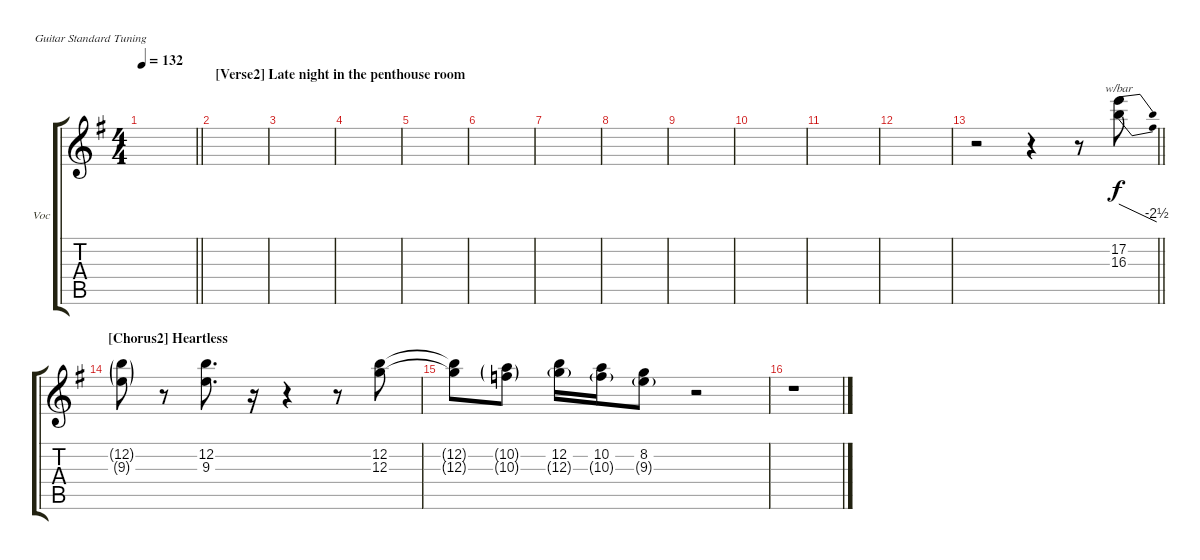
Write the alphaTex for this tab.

\bracketExtendMode groupsimilarinstruments
\firstSystemTrackNameOrientation horizontal
\otherSystemsTrackNameOrientation horizontal
\track ("Vocal" "Voc") {instrument electricguitarclean}
\staff {score tabs}
\tuning (E4 B3 G3 D3 A2 E2)
\ts (4 4)
\tempo 132
\clef g2
\scale
0.333333
\barLineRight lightlight
\ks g
|
\section ("" "[Verse2] Late night in the penthouse room")
\scale
0.333333 |
\scale
0.333333 |
\scale
0.333333 |
\scale
0.333333 |
\scale
0.333333 |
\scale
0.333333 |
\scale
0.333333 |
\scale
0.333333 |
\scale
0.333333 |
\scale
0.333333 |
\scale
0.333333 |
\scale
0.333333
\barLineRight lightlight
r.2 r.4 r.8 (17.2 16.3).8{tbe (dive default 46.199999999999996 0 59.4 -10)} |
\section ("" "[Chorus2] Heartless")
\scale
0.333333 (9.3{g} 12.2{g}).8 r.8 (9.3 12.2).8{d} r.16 r.4 r.8 (12.2 12.3).8 |
\scale
0.333333 (12.2{t} 12.3{t}).8 (10.2{g} 10.3{g}).8 (12.2 12.3{g}).16 (10.2 10.3{g}).16 (9.3{g} 8.2).8 r.2 |
\scale
0.333333 r.1
